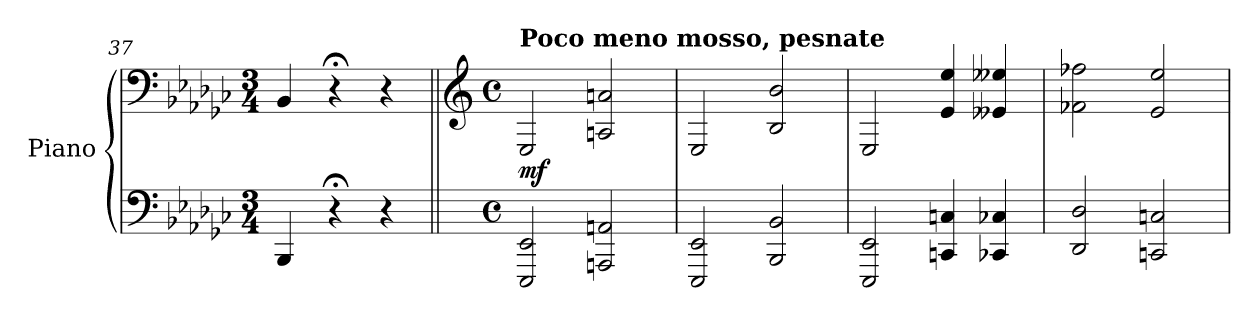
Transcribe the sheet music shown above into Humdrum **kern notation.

**kern	**kern	**dynam
*part1	*part1	*part1
*staff2	*staff1	*staff1/2
*I"Piano	*	*
*I'Pno.	*	*
*clefF4	*clefF4	*
*k[b-e-a-d-g-c-]	*k[b-e-a-d-g-c-]	*
*M3/4	*M3/4	*
=37	=37	=37
4BBB-/	4BB-/	.
4r;<	4r;<	.
4r	4r	.
!!LO:LB:g=z
=38||	=38||	=38||
*	*clefG2	*
*M4/4	*M4/4	*
*met(c)	*met(c)	*
!	!LO:TX:a:B:t=Poco meno mosso, pesnate	!
!	!	!LO:DY:b
2EEE-/ 2EE-/	2E-/	mf
2AAAn/ 2AAn/	2An/ 2an/	.
=39	=39	=39
2EEE-/ 2EE-/	2E-/	.
2BBB-/ 2BB-/	2B-/ 2b-/	.
=40	=40	=40
2EEE-/ 2EE-/	2E-/	.
4CCn/ 4Cn/	4e-/ 4ee-/	.
4CC-X/ 4C-X/	4e--X/ 4ee--X/	.
=41	=41	=41
2DD-/ 2D-/	2f-X\ 2ff-X\	.
2CCn/ 2Cn/	2e-/ 2ee-/	.
=	=	=
*-	*-	*-
